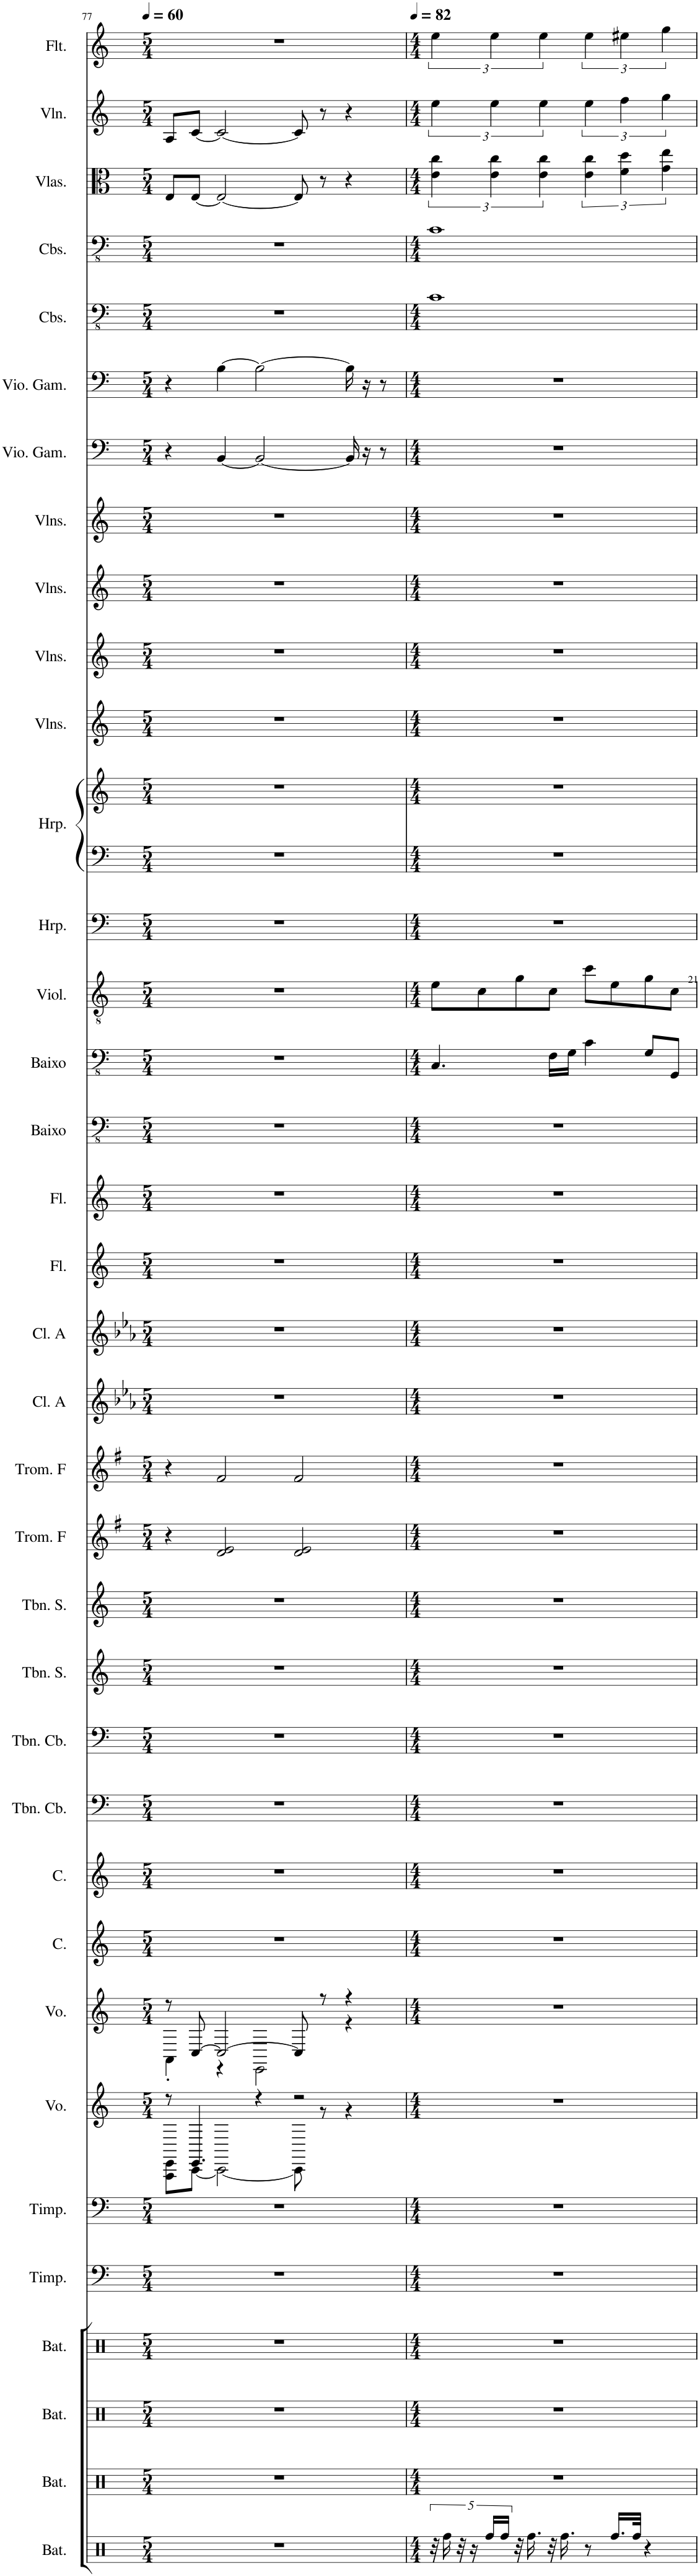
**kern	**kern	**kern	**kern	**kern	**kern	**kern	**kern	**kern	**kern	**kern	**kern	**kern	**kern	**kern	**kern	**kern	**kern	**kern	**kern	**kern	**kern	**kern	**kern	**kern	**kern	**kern	**kern	**kern	**kern	**kern	**kern	**kern	**kern	**kern	**kern	**kern
*part36	*part35	*part34	*part33	*part32	*part31	*part30	*part29	*part28	*part27	*part26	*part25	*part24	*part23	*part22	*part21	*part20	*part19	*part18	*part17	*part16	*part15	*part14	*part13	*part12	*part12	*part11	*part10	*part9	*part8	*part7	*part6	*part5	*part4	*part3	*part2	*part1
*staff37	*staff36	*staff35	*staff34	*staff33	*staff32	*staff31	*staff30	*staff29	*staff28	*staff27	*staff26	*staff25	*staff24	*staff23	*staff22	*staff21	*staff20	*staff19	*staff18	*staff17	*staff16	*staff15	*staff14	*staff13	*staff12	*staff11	*staff10	*staff9	*staff8	*staff7	*staff6	*staff5	*staff4	*staff3	*staff2	*staff1
*I"Bateria, percussion	*I"Bateria, Splash Cymbal	*I"Bateria, Crash Cymbal 2	*I"Bateria, Ride Cymbal 2	*I"Tímpano, timpany	*I"Tímpano, timpany	*I"Voz, BassChoir	*I"Voz, BassChoir	*I"Contralto, High Choir	*I"Contralto, High Choir	*I"Trombone Contrabaixo, bass trombones	*I"Trombone Contrabaixo, bass trombones	*I"Trombone Soprano, trombones	*I"Trombone Soprano, trombones	*I"Trompa em F, f. horns	*I"Trompa em F, f. horns	*I"Clarineta em A, clarinet	*I"Clarineta em A, clarinet	*I"Flauta, flute	*I"Flauta, flute	*I"Baixolão, fingered bass	*I"Baixolão, fingered bass	*I"Violão, guitar	*I"Harpa, bass harp	*I"Harpa, harp	*	*I"Violinos, bass slow strings	*I"Violinos, bass slow strings	*I"Violinos, slow strings	*I"Violinos, slow strings	*I"Viola da gamba, tremola strings	*I"Viola da gamba, tremola strings	*I"Contrabaixos, bass strings	*I"Contrabaixos, bass strings	*I"Violas, strings	*I"Violino	*I"Flautim
*I'Bat.	*I'Bat.	*I'Bat.	*I'Bat.	*I'Timp.	*I'Timp.	*I'Vo.	*I'Vo.	*I'C.	*I'C.	*I'Tbn. Cb.	*I'Tbn. Cb.	*I'Tbn. S.	*I'Tbn. S.	*I'Trom. F	*I'Trom. F	*I'Cl. A	*I'Cl. A	*I'Fl.	*I'Fl.	*I'Baixo	*I'Baixo	*I'Viol.	*I'Hrp.	*I'Hrp.	*	*I'Vlns.	*I'Vlns.	*I'Vlns.	*I'Vlns.	*I'Vio. Gam.	*I'Vio. Gam.	*I'Cbs.	*I'Cbs.	*I'Vlas.	*I'Vln.	*I'Flt.
!!LO:PB:g=z
*clefX	*clefX	*clefX	*clefX	*clefF4	*clefF4	*clefG2	*clefG2	*clefG2	*clefG2	*clefF4	*clefF4	*clefG2	*clefG2	*clefG2	*clefG2	*clefG2	*clefG2	*clefG2	*clefG2	*clefFv4	*clefFv4	*clefGv2	*clefF4	*clefG2	*clefG2	*clefG2	*clefG2	*clefG2	*clefG2	*clefF4	*clefF4	*clefFv4	*clefFv4	*clefC3	*clefG2	*clefG2
*	*	*	*	*	*	*	*	*	*	*	*	*	*	*Trd4c7	*Trd4c7	*Trd2c3	*Trd2c3	*	*	*	*	*	*	*	*	*	*	*	*	*	*	*	*	*	*	*Trd-7c-12
*k[]	*k[]	*k[]	*k[]	*k[]	*k[]	*k[]	*k[]	*k[]	*k[]	*k[]	*k[]	*k[]	*k[]	*k[f#]	*k[f#]	*k[b-e-a-]	*k[b-e-a-]	*k[]	*k[]	*k[]	*k[]	*k[]	*k[]	*k[]	*k[]	*k[]	*k[]	*k[]	*k[]	*k[]	*k[]	*k[]	*k[]	*k[]	*k[]	*k[]
*M5/4	*M5/4	*M5/4	*M5/4	*M5/4	*M5/4	*M5/4	*M5/4	*M5/4	*M5/4	*M5/4	*M5/4	*M5/4	*M5/4	*M5/4	*M5/4	*M5/4	*M5/4	*M5/4	*M5/4	*M5/4	*M5/4	*M5/4	*M5/4	*M5/4	*M5/4	*M5/4	*M5/4	*M5/4	*M5/4	*M5/4	*M5/4	*M5/4	*M5/4	*M5/4	*M5/4	*M5/4
*MM60	*MM60	*MM60	*MM60	*MM60	*MM60	*MM60	*MM60	*MM60	*MM60	*MM60	*MM60	*MM60	*MM60	*MM60	*MM60	*MM60	*MM60	*MM60	*MM60	*MM60	*MM60	*MM60	*MM60	*MM60	*MM60	*MM60	*MM60	*MM60	*MM60	*MM60	*MM60	*MM60	*MM60	*MM60	*MM60	*MM60
=77	=77	=77	=77	=77	=77	=77	=77	=77	=77	=77	=77	=77	=77	=77	=77	=77	=77	=77	=77	=77	=77	=77	=77	=77	=77	=77	=77	=77	=77	=77	=77	=77	=77	=77	=77	=77
*	*	*	*	*	*	*^	*^	*	*	*	*	*	*	*	*	*	*	*	*	*	*	*	*	*	*	*	*	*	*	*	*	*	*	*	*	*
4%5r	4%5r	4%5r	4%5r	4%5r	4%5r	8r	8AAA\ 8EE\L	8r	4AA'\	4%5r	4%5r	4%5r	4%5r	4%5r	4%5r	4r	4r	4%5r	4%5r	4%5r	4%5r	4%5r	4%5r	4%5r	4%5r	4%5r	4%5r	4%5r	4%5r	4%5r	4%5r	4r	4r	4%5r	4%5r	8E/L	8A/L	4%5r
.	.	.	.	.	.	4.EE/	[8CC\J	[8C/	.	.	.	.	.	.	.	.	.	.	.	.	.	.	.	.	.	.	.	.	.	.	.	.	.	.	.	[8E/J	[8c/J	.
.	.	.	.	.	.	.	2CC\_	2C/_	4r	.	.	.	.	.	.	2d/ 2e/	2f#/	.	.	.	.	.	.	.	.	.	.	.	.	.	.	[4BB/	[4B\	.	.	2E/_	2c/_	.
.	.	.	.	.	.	4r	.	.	2EE\	.	.	.	.	.	.	.	.	.	.	.	.	.	.	.	.	.	.	.	.	.	.	2BB/_	2B\_	.	.	.	.	.
.	.	.	.	.	.	2r	8CC\]	8C/]	.	.	.	.	.	.	.	2d/ 2e/	2f#/	.	.	.	.	.	.	.	.	.	.	.	.	.	.	.	.	.	.	8E/]	8c/]	.
.	.	.	.	.	.	.	8r	8r	.	.	.	.	.	.	.	.	.	.	.	.	.	.	.	.	.	.	.	.	.	.	.	.	.	.	.	8r	8r	.
.	.	.	.	.	.	.	4r	4r	4r	.	.	.	.	.	.	.	.	.	.	.	.	.	.	.	.	.	.	.	.	.	.	16BB/]	16B\]	.	.	4r	4r	.
.	.	.	.	.	.	.	.	.	.	.	.	.	.	.	.	.	.	.	.	.	.	.	.	.	.	.	.	.	.	.	.	16r	16r	.	.	.	.	.
.	.	.	.	.	.	.	.	.	.	.	.	.	.	.	.	.	.	.	.	.	.	.	.	.	.	.	.	.	.	.	.	8r	8r	.	.	.	.	.
*	*	*	*	*	*	*v	*v	*	*	*	*	*	*	*	*	*	*	*	*	*	*	*	*	*	*	*	*	*	*	*	*	*	*	*	*	*	*	*
*	*	*	*	*	*	*	*v	*v	*	*	*	*	*	*	*	*	*	*	*	*	*	*	*	*	*	*	*	*	*	*	*	*	*	*	*	*	*
=78	=78	=78	=78	=78	=78	=78	=78	=78	=78	=78	=78	=78	=78	=78	=78	=78	=78	=78	=78	=78	=78	=78	=78	=78	=78	=78	=78	=78	=78	=78	=78	=78	=78	=78	=78	=78
*M4/4	*M4/4	*M4/4	*M4/4	*M4/4	*M4/4	*M4/4	*M4/4	*M4/4	*M4/4	*M4/4	*M4/4	*M4/4	*M4/4	*M4/4	*M4/4	*M4/4	*M4/4	*M4/4	*M4/4	*M4/4	*M4/4	*M4/4	*M4/4	*M4/4	*M4/4	*M4/4	*M4/4	*M4/4	*M4/4	*M4/4	*M4/4	*M4/4	*M4/4	*M4/4	*M4/4	*M4/4
*	*	*	*	*	*	*	*	*	*	*	*	*	*	*	*	*	*	*	*	*	*	*	*	*	*	*	*	*	*	*	*	*	*	*	*	*MM82
40r	1r	1r	1r	1r	1r	1r	1r	1r	1r	1r	1r	1r	1r	1r	1r	1r	1r	1r	1r	1r	4.CC/	8e\L	1r	1r	1r	1r	1r	1r	1r	1r	1r	1C	1C	6e\ 6cc\	6ee\	6ee\
20Rff\	.	.	.	.	.	.	.	.	.	.	.	.	.	.	.	.	.	.	.	.	.	.	.	.	.	.	.	.	.	.	.	.	.	.	.	.
40r	.	.	.	.	.	.	.	.	.	.	.	.	.	.	.	.	.	.	.	.	.	.	.	.	.	.	.	.	.	.	.	.	.	.	.	.
20r	.	.	.	.	.	.	.	.	.	.	.	.	.	.	.	.	.	.	.	.	.	.	.	.	.	.	.	.	.	.	.	.	.	.	.	.
.	.	.	.	.	.	.	.	.	.	.	.	.	.	.	.	.	.	.	.	.	.	8c\	.	.	.	.	.	.	.	.	.	.	.	.	.	.
20Rff/LL	.	.	.	.	.	.	.	.	.	.	.	.	.	.	.	.	.	.	.	.	.	.	.	.	.	.	.	.	.	.	.	.	.	.	.	.
.	.	.	.	.	.	.	.	.	.	.	.	.	.	.	.	.	.	.	.	.	.	.	.	.	.	.	.	.	.	.	.	.	.	6e\ 6cc\	6ee\	6ee\
20Rff/JJ	.	.	.	.	.	.	.	.	.	.	.	.	.	.	.	.	.	.	.	.	.	.	.	.	.	.	.	.	.	.	.	.	.	.	.	.
32r	.	.	.	.	.	.	.	.	.	.	.	.	.	.	.	.	.	.	.	.	.	8g\	.	.	.	.	.	.	.	.	.	.	.	.	.	.
16.Rff\	.	.	.	.	.	.	.	.	.	.	.	.	.	.	.	.	.	.	.	.	.	.	.	.	.	.	.	.	.	.	.	.	.	.	.	.
.	.	.	.	.	.	.	.	.	.	.	.	.	.	.	.	.	.	.	.	.	.	.	.	.	.	.	.	.	.	.	.	.	.	6e\ 6cc\	6ee\	6ee\
32r	.	.	.	.	.	.	.	.	.	.	.	.	.	.	.	.	.	.	.	.	16FF\LL	8c\J	.	.	.	.	.	.	.	.	.	.	.	.	.	.
16.Rff\	.	.	.	.	.	.	.	.	.	.	.	.	.	.	.	.	.	.	.	.	.	.	.	.	.	.	.	.	.	.	.	.	.	.	.	.
.	.	.	.	.	.	.	.	.	.	.	.	.	.	.	.	.	.	.	.	.	16GG\JJ	.	.	.	.	.	.	.	.	.	.	.	.	.	.	.
8r	.	.	.	.	.	.	.	.	.	.	.	.	.	.	.	.	.	.	.	.	4C\	8cc\L	.	.	.	.	.	.	.	.	.	.	.	6e\ 6cc\	6ee\	6ee\
16.Rff/LL	.	.	.	.	.	.	.	.	.	.	.	.	.	.	.	.	.	.	.	.	.	8e\	.	.	.	.	.	.	.	.	.	.	.	.	.	.
.	.	.	.	.	.	.	.	.	.	.	.	.	.	.	.	.	.	.	.	.	.	.	.	.	.	.	.	.	.	.	.	.	.	6f\ 6dd\	6ff\	6ee#X\
32Rff/JJk	.	.	.	.	.	.	.	.	.	.	.	.	.	.	.	.	.	.	.	.	.	.	.	.	.	.	.	.	.	.	.	.	.	.	.	.
4r	.	.	.	.	.	.	.	.	.	.	.	.	.	.	.	.	.	.	.	.	8GG/L	8g\	.	.	.	.	.	.	.	.	.	.	.	.	.	.
.	.	.	.	.	.	.	.	.	.	.	.	.	.	.	.	.	.	.	.	.	.	.	.	.	.	.	.	.	.	.	.	.	.	6g\ 6ee\	6gg\	6gg\
.	.	.	.	.	.	.	.	.	.	.	.	.	.	.	.	.	.	.	.	.	8GGG/J	8c\J	.	.	.	.	.	.	.	.	.	.	.	.	.	.
=	=	=	=	=	=	=	=	=	=	=	=	=	=	=	=	=	=	=	=	=	=	=	=	=	=	=	=	=	=	=	=	=	=	=	=	=
*-	*-	*-	*-	*-	*-	*-	*-	*-	*-	*-	*-	*-	*-	*-	*-	*-	*-	*-	*-	*-	*-	*-	*-	*-	*-	*-	*-	*-	*-	*-	*-	*-	*-	*-	*-	*-
